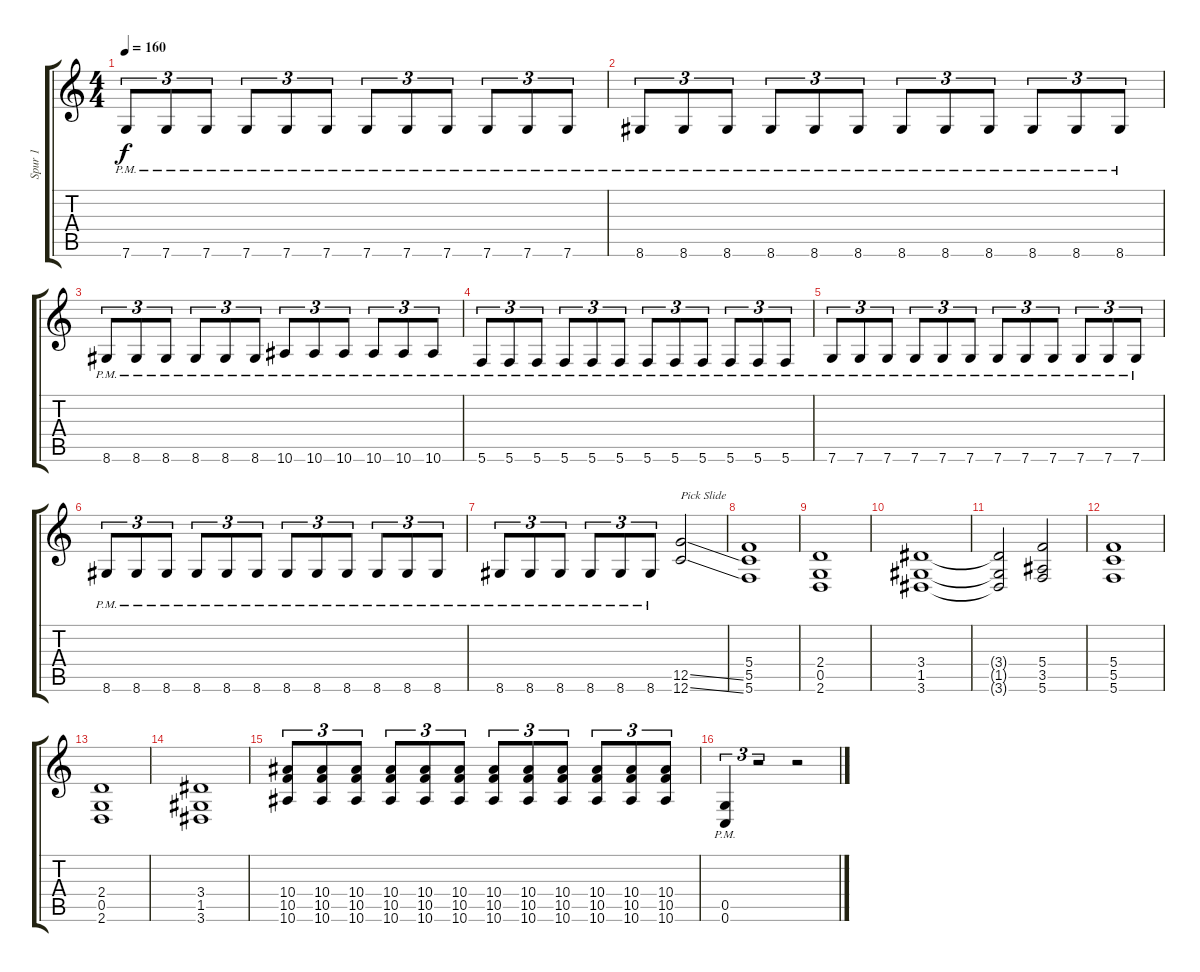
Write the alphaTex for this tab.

\track ("Spur 1" "Spur 1") {instrument distortionguitar}
\staff {score tabs}
\tuning (D4 A3 F3 C3 G2 C2) {hide}
\ts (4 4)
\tempo 160
\clef g2
\ks c
7.6{pm}.8{tu (3 2) dy f} 7.6{pm}.8{tu (3 2)} 7.6{pm}.8{tu (3 2)} 7.6{pm}.8{tu (3 2)} 7.6{pm}.8{tu (3 2)} 7.6{pm}.8{tu (3 2)} 7.6{pm}.8{tu (3 2)} 7.6{pm}.8{tu (3 2)} 7.6{pm}.8{tu (3 2)} 7.6{pm}.8{tu (3 2)} 7.6{pm}.8{tu (3 2)} 7.6{pm}.8{tu (3 2)} |
8.6{pm}.8{tu (3 2)} 8.6{pm}.8{tu (3 2)} 8.6{pm}.8{tu (3 2)} 8.6{pm}.8{tu (3 2)} 8.6{pm}.8{tu (3 2)} 8.6{pm}.8{tu (3 2)} 8.6{pm}.8{tu (3 2)} 8.6{pm}.8{tu (3 2)} 8.6{pm}.8{tu (3 2)} 8.6{pm}.8{tu (3 2)} 8.6{pm}.8{tu (3 2)} 8.6{pm}.8{tu (3 2)} |
8.6{pm}.8{tu (3 2)} 8.6{pm}.8{tu (3 2)} 8.6{pm}.8{tu (3 2)} 8.6{pm}.8{tu (3 2)} 8.6{pm}.8{tu (3 2)} 8.6{pm}.8{tu (3 2)} 10.6{pm}.8{tu (3 2)} 10.6{pm}.8{tu (3 2)} 10.6{pm}.8{tu (3 2)} 10.6{pm}.8{tu (3 2)} 10.6{pm}.8{tu (3 2)} 10.6{pm}.8{tu (3 2)} |
5.6{pm}.8{tu (3 2)} 5.6{pm}.8{tu (3 2)} 5.6{pm}.8{tu (3 2)} 5.6{pm}.8{tu (3 2)} 5.6{pm}.8{tu (3 2)} 5.6{pm}.8{tu (3 2)} 5.6{pm}.8{tu (3 2)} 5.6{pm}.8{tu (3 2)} 5.6{pm}.8{tu (3 2)} 5.6{pm}.8{tu (3 2)} 5.6{pm}.8{tu (3 2)} 5.6{pm}.8{tu (3 2)} |
7.6{pm}.8{tu (3 2)} 7.6{pm}.8{tu (3 2)} 7.6{pm}.8{tu (3 2)} 7.6{pm}.8{tu (3 2)} 7.6{pm}.8{tu (3 2)} 7.6{pm}.8{tu (3 2)} 7.6{pm}.8{tu (3 2)} 7.6{pm}.8{tu (3 2)} 7.6{pm}.8{tu (3 2)} 7.6{pm}.8{tu (3 2)} 7.6{pm}.8{tu (3 2)} 7.6{pm}.8{tu (3 2)} |
8.6{pm}.8{tu (3 2)} 8.6{pm}.8{tu (3 2)} 8.6{pm}.8{tu (3 2)} 8.6{pm}.8{tu (3 2)} 8.6{pm}.8{tu (3 2)} 8.6{pm}.8{tu (3 2)} 8.6{pm}.8{tu (3 2)} 8.6{pm}.8{tu (3 2)} 8.6{pm}.8{tu (3 2)} 8.6{pm}.8{tu (3 2)} 8.6{pm}.8{tu (3 2)} 8.6{pm}.8{tu (3 2)} |
8.6{pm}.8{tu (3 2)} 8.6{pm}.8{tu (3 2)} 8.6{pm}.8{tu (3 2)} 8.6{pm}.8{tu (3 2)} 8.6{pm}.8{tu (3 2)} 8.6{pm}.8{tu (3 2)} (12.5{ss} 12.6{ss}).2{txt "Pick Slide"} |
(5.4 5.5 5.6).1 |
(2.4 0.5 2.6).1 |
(3.4 1.5 3.6).1 |
(3.4{t} 1.5{t} 3.6{t}).2 (5.4 3.5 5.6).2 |
(5.4 5.5 5.6).1 |
(2.4 0.5 2.6).1 |
(3.4 1.5 3.6).1 |
(10.4 10.5 10.6).8{tu (3 2)} (10.4 10.5 10.6).8{tu (3 2)} (10.4 10.5 10.6).8{tu (3 2)} (10.4 10.5 10.6).8{tu (3 2)} (10.4 10.5 10.6).8{tu (3 2)} (10.4 10.5 10.6).8{tu (3 2)} (10.4 10.5 10.6).8{tu (3 2)} (10.4 10.5 10.6).8{tu (3 2)} (10.4 10.5 10.6).8{tu (3 2)} (10.4 10.5 10.6).8{tu (3 2)} (10.4 10.5 10.6).8{tu (3 2)} (10.4 10.5 10.6).8{tu (3 2)} |
(0.5{pm} 0.6{pm}).4{tu (3 2)} r.2{tu (3 2)} r.2
